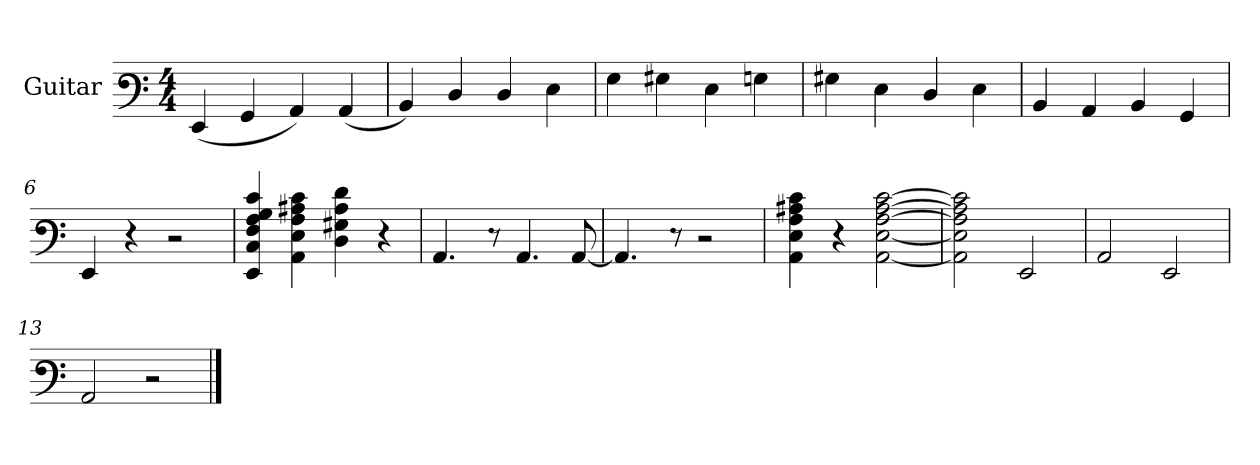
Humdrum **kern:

**kern
*part1
*staff1
*I"Guitar
*I'Guit.
*stria6
*
*k[]
*M4/4
*MM125
=1
(>4EE
4GG
4AA)
(>4AA
=2
4BB)
4D
4D
4E
=3
4G
4G#
4E
4G
=4
4G#
4E
4D
4E
=5
4BB
4AA
4BB
4GG
=6
4EE
4r
2r
=7
*MM120
4EE 4C 4F 4A 4B 4e
4AA 4E 4A 4c# 4e
4D 4G# 4c# 4f
4r
=8
4.AA
8r
4.AA
[8AA
=9
4.AA]
8r
2r
=10
4AA 4E 4A 4c# 4e
4r
[2AA [2E [2A [2c# [2e
!!LO:LB:g=z
=11
2AA] 2E] 2A] 2c#] 2e]
2EE
=12
2AA
2EE
=13
*MM80
2AA
2r
==
*-
